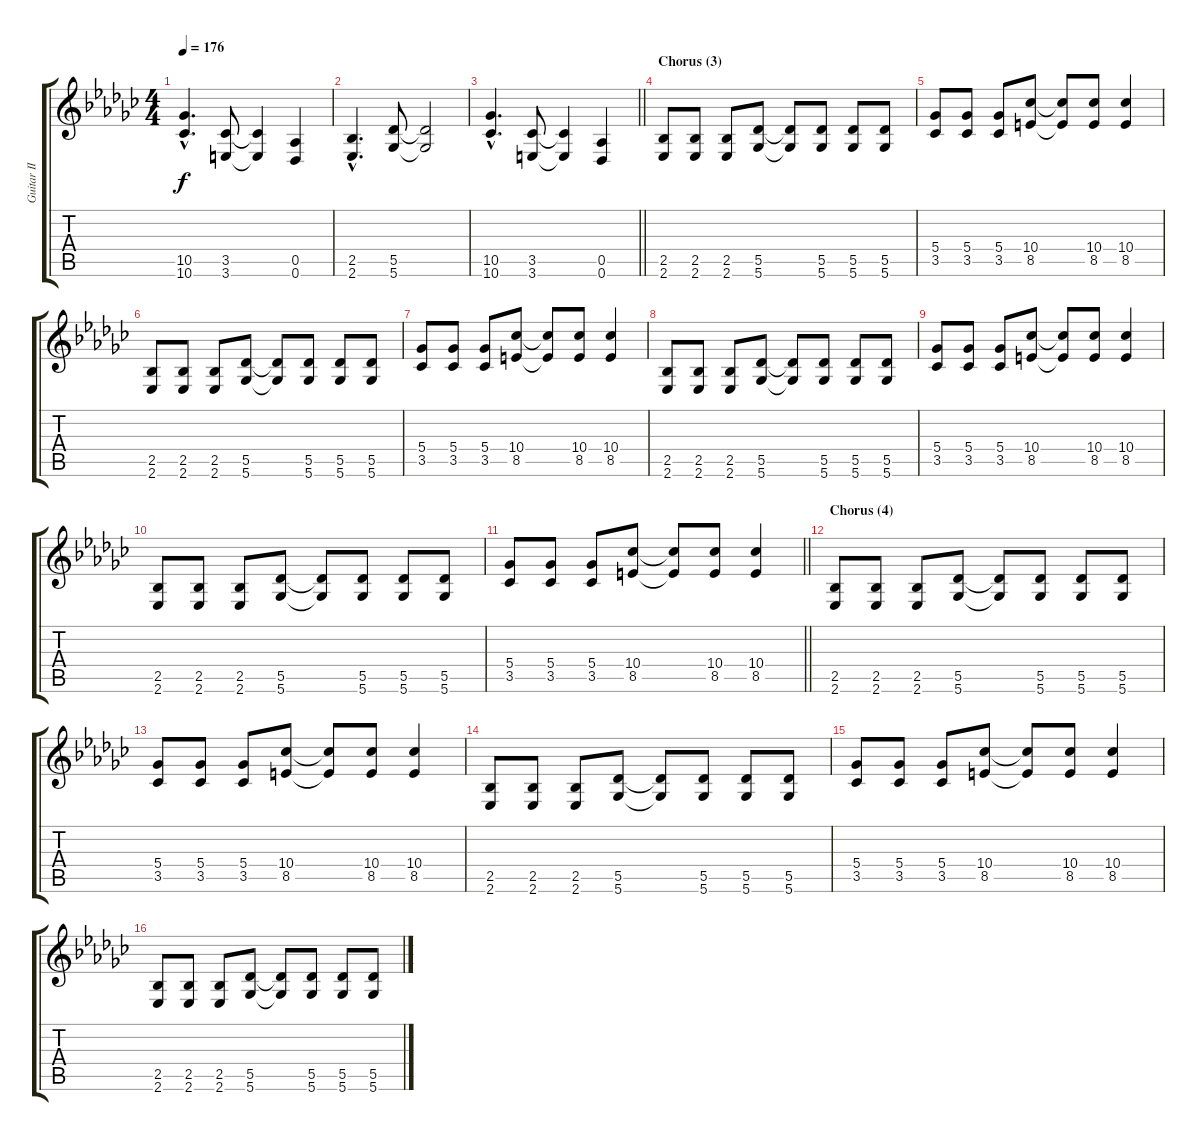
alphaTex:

\track ("Guitar II" "Guitar II") {instrument distortionguitar}
\staff {score tabs}
\tuning (Eb4 Bb3 Gb3 Db3 Ab2 Db2) {hide}
\ts (4 4)
\tempo 176
\clef g2
\ks ebminor
(10.5{hac} 10.6{hac}).4{d dy f} (3.5 3.6).8 (3.5{t} 3.6{t}).4 (0.5 0.6).4 |
(2.5{hac} 2.6{hac}).4{d} (5.5 5.6).8 (5.5{t} 5.6{t}).2 |
\barLineRight lightlight
(10.5{hac} 10.6{hac}).4{d} (3.5 3.6).8 (3.5{t} 3.6{t}).4 (0.5 0.6).4 |
\section ("" "Chorus (3)")
(2.5 2.6).8 (2.5 2.6).8 (2.5 2.6).8 (5.5 5.6).8 (5.5{t} 5.6{t}).8 (5.5 5.6).8 (5.5 5.6).8 (5.5 5.6).8 |
(5.4 3.5).8 (5.4 3.5).8 (5.4 3.5).8 (10.4 8.5).8 (10.4{t} 8.5{t}).8 (10.4 8.5).8 (10.4 8.5).4 |
(2.5 2.6).8 (2.5 2.6).8 (2.5 2.6).8 (5.5 5.6).8 (5.5{t} 5.6{t}).8 (5.5 5.6).8 (5.5 5.6).8 (5.5 5.6).8 |
(5.4 3.5).8 (5.4 3.5).8 (5.4 3.5).8 (10.4 8.5).8 (10.4{t} 8.5{t}).8 (10.4 8.5).8 (10.4 8.5).4 |
(2.5 2.6).8 (2.5 2.6).8 (2.5 2.6).8 (5.5 5.6).8 (5.5{t} 5.6{t}).8 (5.5 5.6).8 (5.5 5.6).8 (5.5 5.6).8 |
(5.4 3.5).8 (5.4 3.5).8 (5.4 3.5).8 (10.4 8.5).8 (10.4{t} 8.5{t}).8 (10.4 8.5).8 (10.4 8.5).4 |
(2.5 2.6).8 (2.5 2.6).8 (2.5 2.6).8 (5.5 5.6).8 (5.5{t} 5.6{t}).8 (5.5 5.6).8 (5.5 5.6).8 (5.5 5.6).8 |
\barLineRight lightlight
(5.4 3.5).8 (5.4 3.5).8 (5.4 3.5).8 (10.4 8.5).8 (10.4{t} 8.5{t}).8 (10.4 8.5).8 (10.4 8.5).4 |
\section ("" "Chorus (4)")
(2.5 2.6).8 (2.5 2.6).8 (2.5 2.6).8 (5.5 5.6).8 (5.5{t} 5.6{t}).8 (5.5 5.6).8 (5.5 5.6).8 (5.5 5.6).8 |
(5.4 3.5).8 (5.4 3.5).8 (5.4 3.5).8 (10.4 8.5).8 (10.4{t} 8.5{t}).8 (10.4 8.5).8 (10.4 8.5).4 |
(2.5 2.6).8 (2.5 2.6).8 (2.5 2.6).8 (5.5 5.6).8 (5.5{t} 5.6{t}).8 (5.5 5.6).8 (5.5 5.6).8 (5.5 5.6).8 |
(5.4 3.5).8 (5.4 3.5).8 (5.4 3.5).8 (10.4 8.5).8 (10.4{t} 8.5{t}).8 (10.4 8.5).8 (10.4 8.5).4 |
(2.5 2.6).8 (2.5 2.6).8 (2.5 2.6).8 (5.5 5.6).8 (5.5{t} 5.6{t}).8 (5.5 5.6).8 (5.5 5.6).8 (5.5 5.6).8
